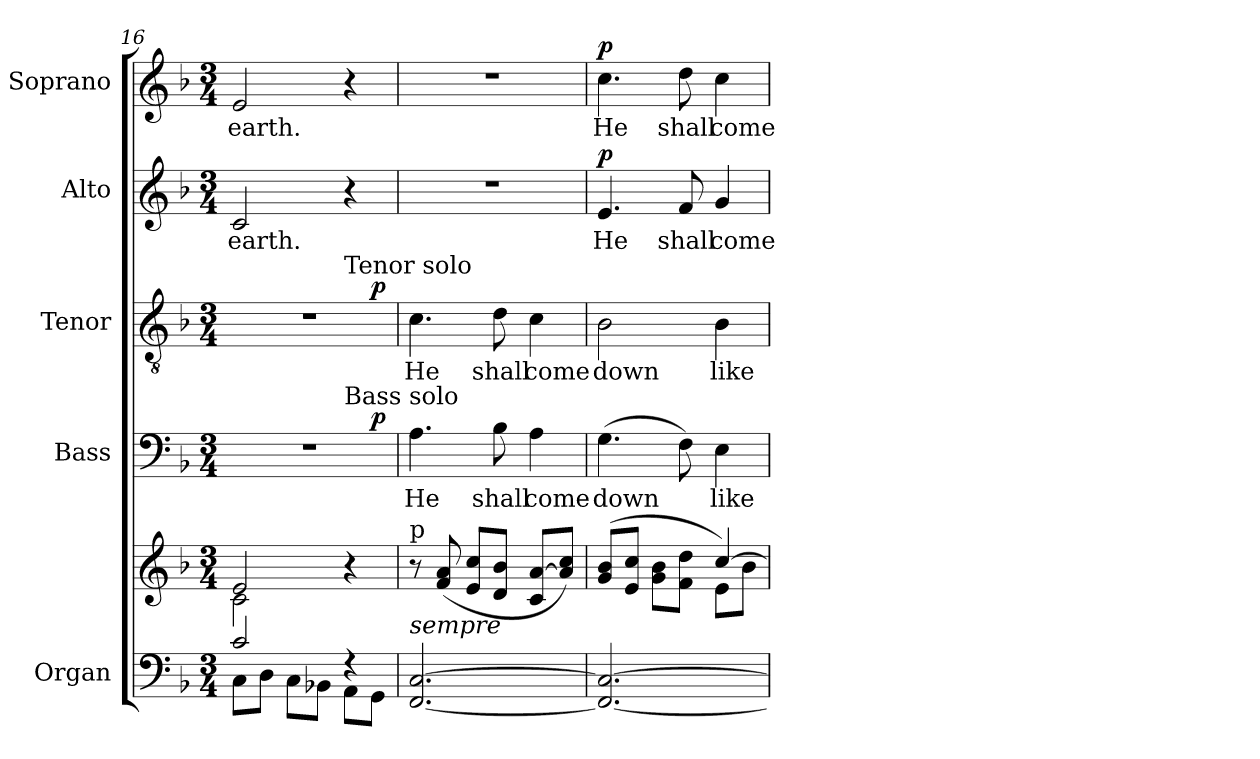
**kern	**kern	**kern	**text	**dynam	**kern	**text	**dynam	**kern	**text	**dynam	**kern	**text	**dynam
*part5	*part5	*part4	*part4	*part4	*part3	*part3	*part3	*part2	*part2	*part2	*part1	*part1	*part1
*staff6	*staff5	*staff4	*staff4	*staff4	*staff3	*staff3	*staff3	*staff2	*staff2	*staff2	*staff1	*staff1	*staff1
*I"Organ	*	*I"Bass	*	*	*I"Tenor	*	*	*I"Alto	*	*	*I"Soprano	*	*
*I'Org.	*	*I'B.	*	*	*I'T.	*	*	*I'A.	*	*	*I'S.	*	*
*clefF4	*clefG2	*clefF4	*	*	*clefGv2	*	*	*clefG2	*	*	*clefG2	*	*
*	*	*	*	*	*ITrd7c12	*	*	*	*	*	*	*	*
*k[b-]	*k[b-]	*k[b-]	*	*	*k[b-]	*	*	*k[b-]	*	*	*k[b-]	*	*
*F:	*F:	*F:	*	*	*F:	*	*	*F:	*	*	*F:	*	*
*M3/4	*M3/4	*M3/4	*	*	*M3/4	*	*	*M3/4	*	*	*M3/4	*	*
=16	=16	=16	=16	=16	=16	=16	=16	=16	=16	=16	=16	=16	=16
*^	*^	*	*	*	*	*	*	*	*	*	*	*	*
!	!	!	!	!LO:N:vis=1	!	!	!LO:N:vis=1	!	!	!	!	!	!	!	!
!	!	!	!	!	!	!	!	!	!	!	!LO:LY:b:color=#000000	!	!	!	!
!	!	!	!	!	!	!	!	!	!	!	!	!	!	!LO:LY:b:color=#000000	!
*	*	*	*	*^	*	*	*^	*	*	*	*	*	*	*	*
2ci/	8Ci\L	2ei/	2ci\	2.r	2ryy	.	.	2.r	2ryy	.	.	2ci/	earth.	.	2ei/	earth.	.
.	8Di\J	.	.	.	.	.	.	.	.	.	.	.	.	.	.	.	.
.	8Ci\L	.	.	.	.	.	.	.	.	.	.	.	.	.	.	.	.
.	8BB-Xi\J	.	.	.	.	.	.	.	.	.	.	.	.	.	.	.	.
!	!	!	!	!	!	!	!	!	!LO:TX:a:t=Tenor  solo	!	!	!	!	!	!	!	!
!	!	!	!	!	!LO:TX:a:t=Bass solo	!	!	!	!	!	!	!	!	!	!	!	!
4r	8AAi\L	4r	4ryy	.	8ryy	.	.	.	8ryy	.	.	4r	.	.	4r	.	.
.	8GGi\J	.	.	.	8ryy	.	p	.	8ryy	.	p	.	.	.	.	.	.
*v	*v	*	*	*v	*v	*	*	*v	*v	*	*	*	*	*	*	*	*
*	*v	*v	*	*	*	*	*	*	*	*	*	*	*	*
=17	=17	=17	=17	=17	=17	=17	=17	=17	=17	=17	=17	=17	=17
*^	*	*^	*	*	*^	*	*	*	*	*	*	*	*
!	!	!	!	!	!LO:LY:b:color=#000000	!	!	!	!	!	!	!	!	!	!	!
*	*	*	*v	*v	*	*	*	*	*	*	*	*	*	*	*	*
*v	*v	*	*	*	*	*v	*v	*	*	*	*	*	*	*	*
*^	*	*^	*	*	*^	*	*	*	*	*	*	*	*
!	!	!LO:TX:b:i:t=sempre	!	!	!	!	!	!	!	!	!	!	!	!	!	!
!	!	!LO:TX:t=p	!	!	!	!	!	!	!	!	!	!	!	!	!	!
!	!	!	!	!	!	!	!	!	!LO:LY:b:color=#000000	!	!LO:N:vis=1	!	!	!LO:N:vis=1	!	!
*	*	*	*v	*v	*	*	*	*	*	*	*	*	*	*	*	*
*v	*v	*	*	*	*	*v	*v	*	*	*	*	*	*	*	*
[2.FFi/ [2.Ci	8r	4.Ai\	He	.	4.Ci\	He	.	2.r	.	.	2.r	.	.
.	(8fi/ 8ai	.	.	.	.	.	.	.	.	.	.	.	.
.	8ei/ 8cci/L	.	.	.	.	.	.	.	.	.	.	.	.
!	!	!	!LO:LY:b:color=#000000	!	!	!	!	!	!	!	!	!	!
!	!	!	!	!	!	!LO:LY:b:color=#000000	!	!	!	!	!	!	!
.	8di/ 8b-i/J	8B-i\	shall	.	8Di\	shall	.	.	.	.	.	.	.
!	!	!	!LO:LY:b:color=#000000	!	!	!	!	!	!	!	!	!	!
!	!	!	!	!	!	!LO:LY:b:color=#000000	!	!	!	!	!	!	!
.	8ci/ [8ai/L	4Ai\	come	.	4Ci\	come	.	.	.	.	.	.	.
.	8ai]/ 8cci/J)	.	.	.	.	.	.	.	.	.	.	.	.
!!LO:PB:g=z
=18	=18	=18	=18	=18	=18	=18	=18	=18	=18	=18	=18	=18	=18
*	*^	*	*	*	*	*	*	*	*	*	*	*	*
!	!	!	!	!LO:LY:b:color=#000000	!	!	!	!	!	!	!	!	!	!
!	!	!	!	!	!	!	!LO:LY:b:color=#000000	!	!	!	!	!	!	!
!	!	!	!	!	!	!	!	!	!	!LO:LY:b:color=#000000	!	!	!	!
!	!	!	!	!	!	!	!	!	!	!	!	!	!LO:LY:b:color=#000000	!
2.FFi/_ 2.Ci_	(8gi/ 8b-i/L	2ryy	(4.Gi\	down	.	2BB-i\	down	.	4.ei/	He	p	4.cci\	He	p
.	8ei/ 8cci/J	.	.	.	.	.	.	.	.	.	.	.	.	.
.	8gi\ 8b-i\L	.	.	.	.	.	.	.	.	.	.	.	.	.
!	!	!	!	!	!	!	!	!	!	!LO:LY:b:color=#000000	!	!	!	!
!	!	!	!	!	!	!	!	!	!	!	!	!	!LO:LY:b:color=#000000	!
.	8fi\ 8ddi\J	.	8Fi\)	.	.	.	.	.	8fi/	shall	.	8ddi\	shall	.
!	!	!	!	!LO:LY:b:color=#000000	!	!	!	!	!	!	!	!	!	!
!	!	!	!	!	!	!	!LO:LY:b:color=#000000	!	!	!	!	!	!	!
!	!	!	!	!	!	!	!	!	!	!LO:LY:b:color=#000000	!	!	!	!
!	!	!	!	!	!	!	!	!	!	!	!	!	!LO:LY:b:color=#000000	!
.	[4cci/)	8ei\L	4Ei\	like	.	4BB-i\	like	.	4gi/	come	.	4cci\	come	.
.	.	8b-i\J	.	.	.	.	.	.	.	.	.	.	.	.
*	*v	*v	*	*	*	*	*	*	*	*	*	*	*	*
=	=	=	=	=	=	=	=	=	=	=	=	=	=
*-	*-	*-	*-	*-	*-	*-	*-	*-	*-	*-	*-	*-	*-
